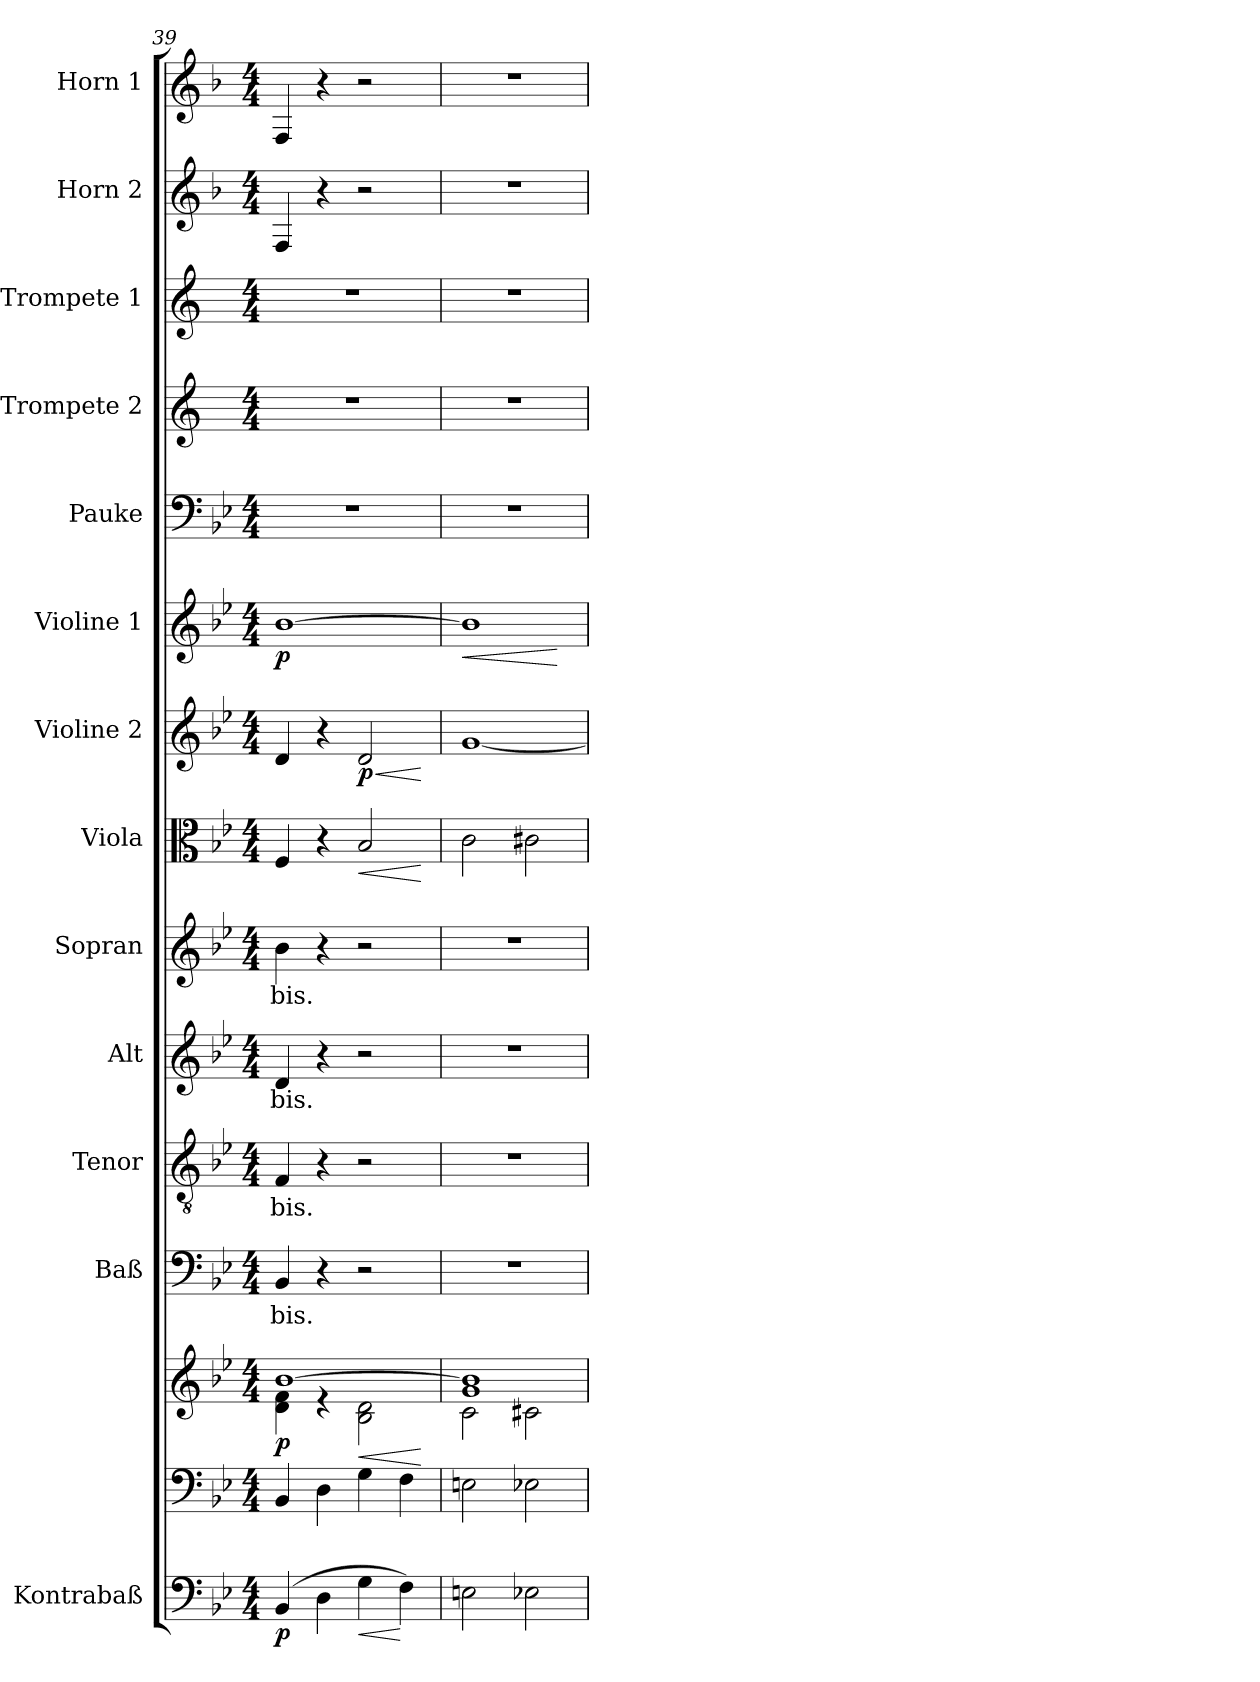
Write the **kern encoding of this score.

**kern	**dynam	**kern	**kern	**dynam	**kern	**text	**kern	**text	**kern	**text	**kern	**text	**kern	**dynam	**kern	**dynam	**kern	**dynam	**kern	**kern	**kern	**kern	**kern
*part14	*part14	*part13	*part13	*part13	*part12	*part12	*part11	*part11	*part10	*part10	*part9	*part9	*part8	*part8	*part7	*part7	*part6	*part6	*part5	*part4	*part3	*part2	*part1
*staff15	*staff15	*staff14	*staff13	*staff13/14	*staff12	*staff12	*staff11	*staff11	*staff10	*staff10	*staff9	*staff9	*staff8	*staff8	*staff7	*staff7	*staff6	*staff6	*staff5	*staff4	*staff3	*staff2	*staff1
*I"Kontrabaß	*	*	*	*	*I"Baß	*	*I"Tenor	*	*I"Alt	*	*I"Sopran	*	*I"Viola	*	*I"Violine 2	*	*I"Violine 1	*	*I"Pauke	*I"Trompete 2	*I"Trompete 1	*I"Horn 2	*I"Horn 1
*I'Kb.	*	*	*	*	*	*	*	*	*	*	*	*	*I'Vla.	*	*I'Vl. 2	*	*I'Vl. 1	*	*	*I'Tr. 2	*I'Tr. 1	*I'Hr. 2	*I'Hr. 1
*clefF4	*	*clefF4	*clefG2	*	*clefF4	*	*clefGv2	*	*clefG2	*	*clefG2	*	*clefC3	*	*clefG2	*	*clefG2	*	*clefF4	*clefG2	*clefG2	*clefG2	*clefG2
*ITrd7c12	*	*	*	*	*	*	*	*	*	*	*	*	*	*	*	*	*	*	*	*ITrd1c2	*ITrd1c2	*ITrd4c7	*ITrd4c7
*k[b-e-]	*	*k[b-e-]	*k[b-e-]	*	*k[b-e-]	*	*k[b-e-]	*	*k[b-e-]	*	*k[b-e-]	*	*k[b-e-]	*	*k[b-e-]	*	*k[b-e-]	*	*k[b-e-]	*k[b-e-]	*k[b-e-]	*k[b-e-]	*k[b-e-]
*B-:	*	*B-:	*B-:	*	*B-:	*	*B-:	*	*B-:	*	*B-:	*	*B-:	*	*B-:	*	*B-:	*	*B-:	*B-:	*B-:	*B-:	*B-:
*M4/4	*	*M4/4	*M4/4	*	*M4/4	*	*M4/4	*	*M4/4	*	*M4/4	*	*M4/4	*	*M4/4	*	*M4/4	*	*M4/4	*M4/4	*M4/4	*M4/4	*M4/4
=39	=39	=39	=39	=39	=39	=39	=39	=39	=39	=39	=39	=39	=39	=39	=39	=39	=39	=39	=39	=39	=39	=39	=39
*	*	*	*^	*	*	*	*	*	*	*	*	*	*	*	*	*	*	*	*	*	*	*	*
!	!LO:DY:b	!	!	!	!LO:DY:b	!	!LO:LY:b	!	!LO:LY:b	!	!LO:LY:b	!	!LO:LY:b	!	!	!	!	!	!LO:DY:b	!	!	!	!	!
(4BBB-/	p	4BB-/	[>1b-	4d\ 4f\	p	4BB-/	-bis.	4F/	-bis.	4d/	-bis.	4b-\	-bis.	4F/	.	4d/	.	[1b-	p	1r	1r	1r	4BB-/	4BB-/
4DD\	.	4D\	.	4re	.	4r	.	4r	.	4r	.	4r	.	4r	.	4r	.	.	.	.	.	.	4r	4r
!	!LO:HP:b	!	!	!	!LO:HP:b	!	!	!	!	!	!	!	!	!	!LO:HP:b	!	!LO:HP:b	!	!	!	!	!	!	!
!	!	!	!	!	!	!	!	!	!	!	!	!	!	!	!	!	!LO:DY:n=1:b	!	!	!	!	!	!	!
4GG\	<	4G\	.	2B-\ 2d\	<	2r	.	2r	.	2r	.	2r	.	2B-/	<	2d/	< p	.	.	.	.	.	2r	2r
4FF\)	[	4F\	.	.	.	.	.	.	.	.	.	.	.	.	.	.	.	.	.	.	.	.	.	.
*	*	*	*v	*v	*	*	*	*	*	*	*	*	*	*	*	*	*	*	*	*	*	*	*	*
.	.	.	.	[	.	.	.	.	.	.	.	.	.	[	.	[	.	.	.	.	.	.	.
=40	=40	=40	=40	=40	=40	=40	=40	=40	=40	=40	=40	=40	=40	=40	=40	=40	=40	=40	=40	=40	=40	=40	=40
*	*	*	*^	*	*	*	*	*	*	*	*	*	*	*	*	*	*	*	*	*	*	*	*
!	!	!	!	!	!	!	!	!	!	!	!	!	!	!	!	!	!	!	!LO:HP:b	!	!	!	!	!
2EEn\	.	2En\	1g 1b-]	2c\	.	1r	.	1r	.	1r	.	1r	.	2c\	.	[1g	.	1b-]	<	1r	1r	1r	1r	1r
2EE-X\	.	2E-X\	.	2c#X\	.	.	.	.	.	.	.	.	.	2c#X\	.	.	.	.	.	.	.	.	.	.
*	*	*	*v	*v	*	*	*	*	*	*	*	*	*	*	*	*	*	*	*	*	*	*	*	*
.	.	.	.	.	.	.	.	.	.	.	.	.	.	.	.	.	.	[	.	.	.	.	.
=	=	=	=	=	=	=	=	=	=	=	=	=	=	=	=	=	=	=	=	=	=	=	=
*-	*-	*-	*-	*-	*-	*-	*-	*-	*-	*-	*-	*-	*-	*-	*-	*-	*-	*-	*-	*-	*-	*-	*-
